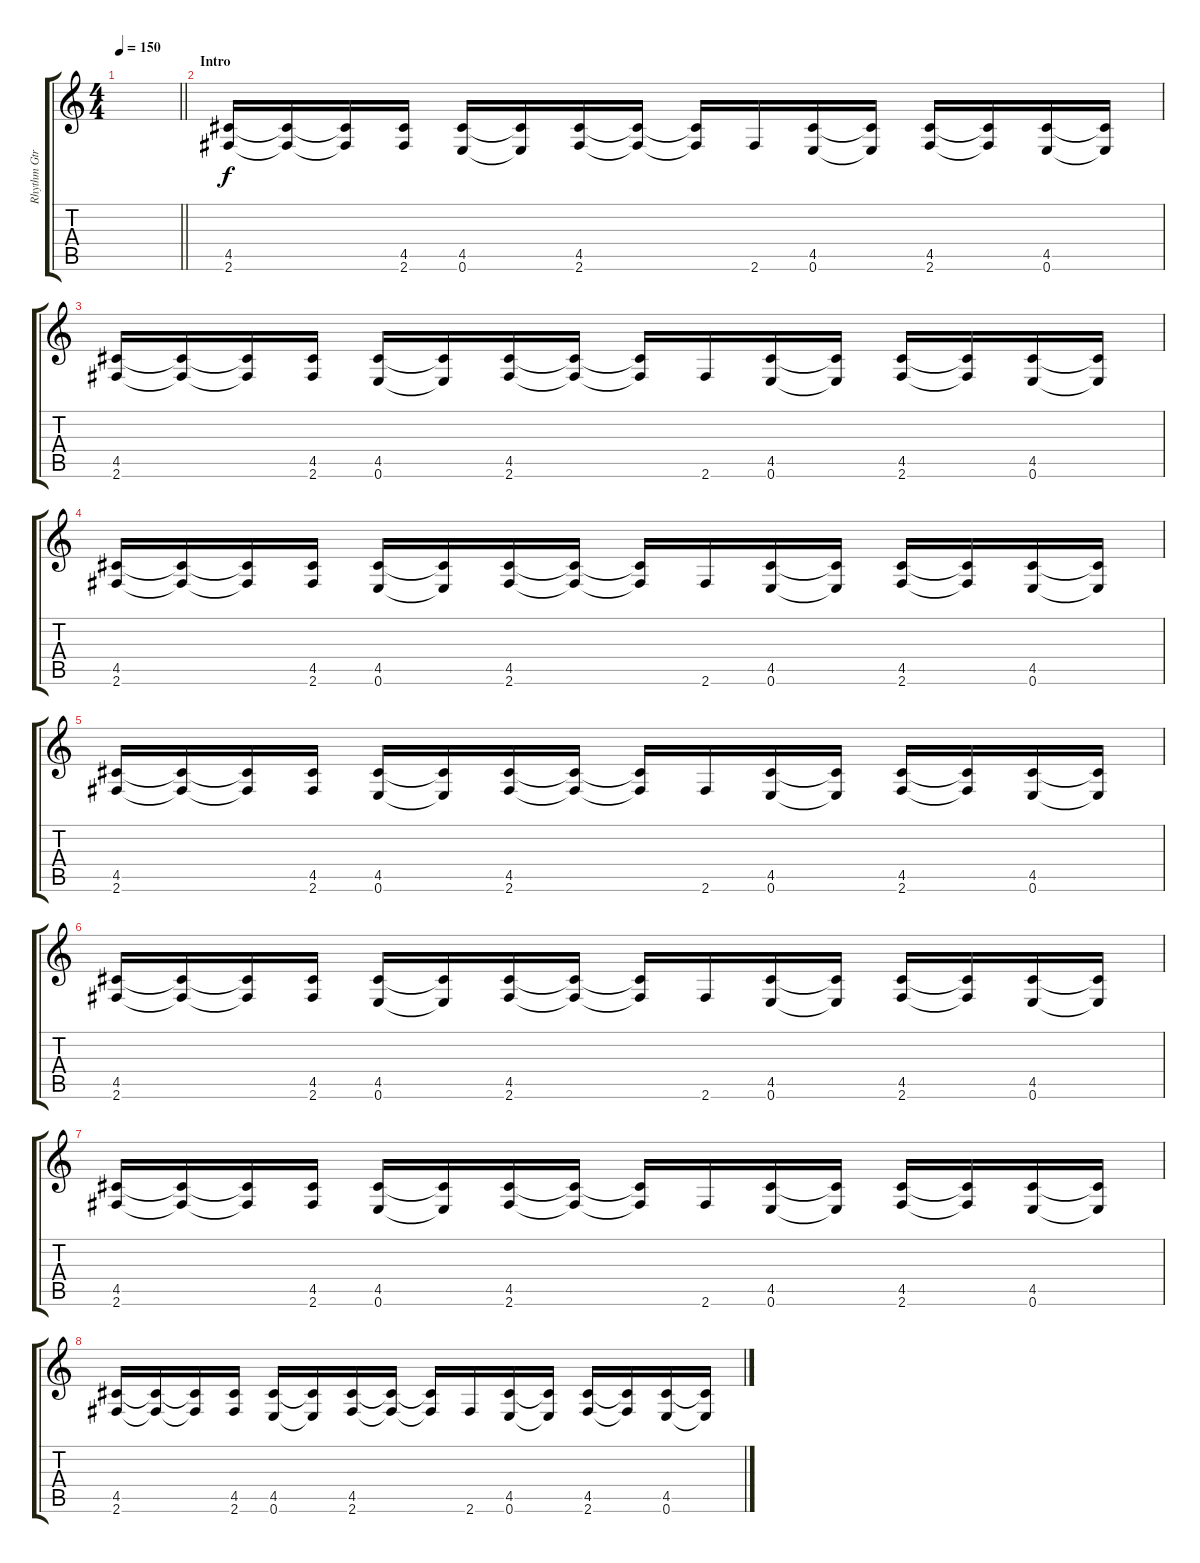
\track ("Rhythm Gtr" "Rhythm Gtr") {instrument overdrivenguitar}
\staff {score tabs}
\tuning (E4 B3 G3 D3 A2 E2) {hide}
\ts (4 4)
\tempo 150
\clef g2
\barLineRight lightlight
\ks c
|
\section ("" "Intro")
(4.5 2.6).16 (4.5{t} 2.6{t}).16 (4.5{t} 2.6{t}).16 (4.5 2.6).16 (4.5 0.6).16 (4.5{t} 0.6{t}).16 (4.5 2.6).16 (4.5{t} 2.6{t}).16 (4.5{t} 2.6{t}).16 2.6.16 (4.5 0.6).16 (4.5{t} 0.6{t}).16 (4.5 2.6).16 (4.5{t} 2.6{t}).16 (4.5 0.6).16 (4.5{t} 0.6{t}).16 |
(4.5 2.6).16 (4.5{t} 2.6{t}).16 (4.5{t} 2.6{t}).16 (4.5 2.6).16 (4.5 0.6).16 (4.5{t} 0.6{t}).16 (4.5 2.6).16 (4.5{t} 2.6{t}).16 (4.5{t} 2.6{t}).16 2.6.16 (4.5 0.6).16 (4.5{t} 0.6{t}).16 (4.5 2.6).16 (4.5{t} 2.6{t}).16 (4.5 0.6).16 (4.5{t} 0.6{t}).16 |
(4.5 2.6).16 (4.5{t} 2.6{t}).16 (4.5{t} 2.6{t}).16 (4.5 2.6).16 (4.5 0.6).16 (4.5{t} 0.6{t}).16 (4.5 2.6).16 (4.5{t} 2.6{t}).16 (4.5{t} 2.6{t}).16 2.6.16 (4.5 0.6).16 (4.5{t} 0.6{t}).16 (4.5 2.6).16 (4.5{t} 2.6{t}).16 (4.5 0.6).16 (4.5{t} 0.6{t}).16 |
(4.5 2.6).16 (4.5{t} 2.6{t}).16 (4.5{t} 2.6{t}).16 (4.5 2.6).16 (4.5 0.6).16 (4.5{t} 0.6{t}).16 (4.5 2.6).16 (4.5{t} 2.6{t}).16 (4.5{t} 2.6{t}).16 2.6.16 (4.5 0.6).16 (4.5{t} 0.6{t}).16 (4.5 2.6).16 (4.5{t} 2.6{t}).16 (4.5 0.6).16 (4.5{t} 0.6{t}).16 |
(4.5 2.6).16 (4.5{t} 2.6{t}).16 (4.5{t} 2.6{t}).16 (4.5 2.6).16 (4.5 0.6).16 (4.5{t} 0.6{t}).16 (4.5 2.6).16 (4.5{t} 2.6{t}).16 (4.5{t} 2.6{t}).16 2.6.16 (4.5 0.6).16 (4.5{t} 0.6{t}).16 (4.5 2.6).16 (4.5{t} 2.6{t}).16 (4.5 0.6).16 (4.5{t} 0.6{t}).16 |
(4.5 2.6).16 (4.5{t} 2.6{t}).16 (4.5{t} 2.6{t}).16 (4.5 2.6).16 (4.5 0.6).16 (4.5{t} 0.6{t}).16 (4.5 2.6).16 (4.5{t} 2.6{t}).16 (4.5{t} 2.6{t}).16 2.6.16 (4.5 0.6).16 (4.5{t} 0.6{t}).16 (4.5 2.6).16 (4.5{t} 2.6{t}).16 (4.5 0.6).16 (4.5{t} 0.6{t}).16 |
(4.5 2.6).16 (4.5{t} 2.6{t}).16 (4.5{t} 2.6{t}).16 (4.5 2.6).16 (4.5 0.6).16 (4.5{t} 0.6{t}).16 (4.5 2.6).16 (4.5{t} 2.6{t}).16 (4.5{t} 2.6{t}).16 2.6.16 (4.5 0.6).16 (4.5{t} 0.6{t}).16 (4.5 2.6).16 (4.5{t} 2.6{t}).16 (4.5 0.6).16 (4.5{t} 0.6{t}).16
